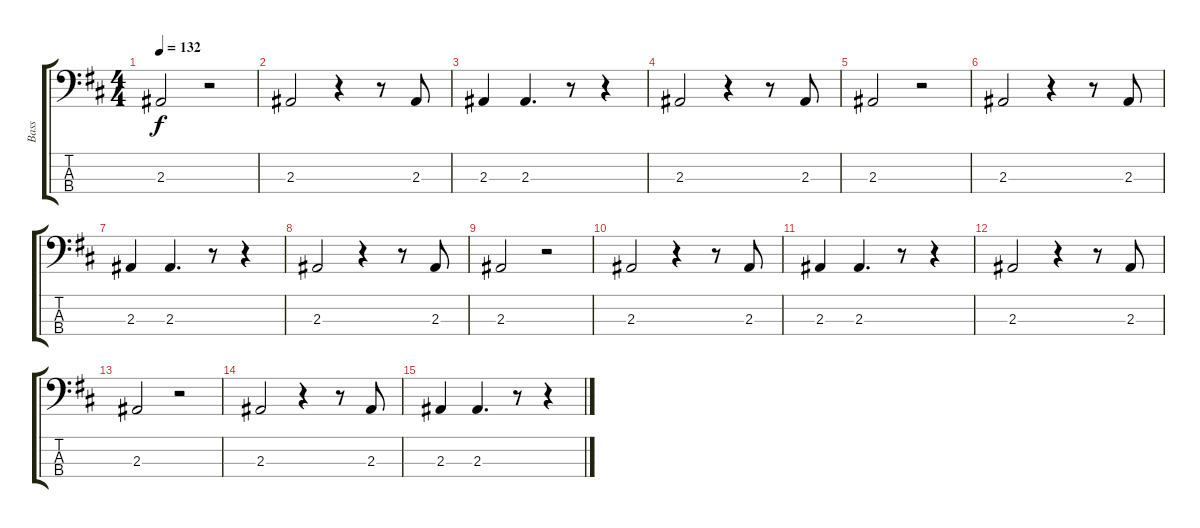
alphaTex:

\track ("Bass" "Bass") {instrument electricbasspick}
\staff {score tabs}
\tuning (Gb2 Db2 Ab1 Eb1) {hide}
\ts (4 4)
\tempo 132
\clef f4
\ks d
2.3.2{dy f} r.2 |
2.3.2 r.4 r.8 2.3.8 |
2.3.4 2.3.4{d} r.8 r.4 |
2.3.2 r.4 r.8 2.3.8 |
2.3.2 r.2 |
2.3.2 r.4 r.8 2.3.8 |
2.3.4 2.3.4{d} r.8 r.4 |
2.3.2 r.4 r.8 2.3.8 |
2.3.2 r.2 |
2.3.2 r.4 r.8 2.3.8 |
2.3.4 2.3.4{d} r.8 r.4 |
2.3.2 r.4 r.8 2.3.8 |
2.3.2 r.2 |
2.3.2 r.4 r.8 2.3.8 |
2.3.4 2.3.4{d} r.8 r.4
